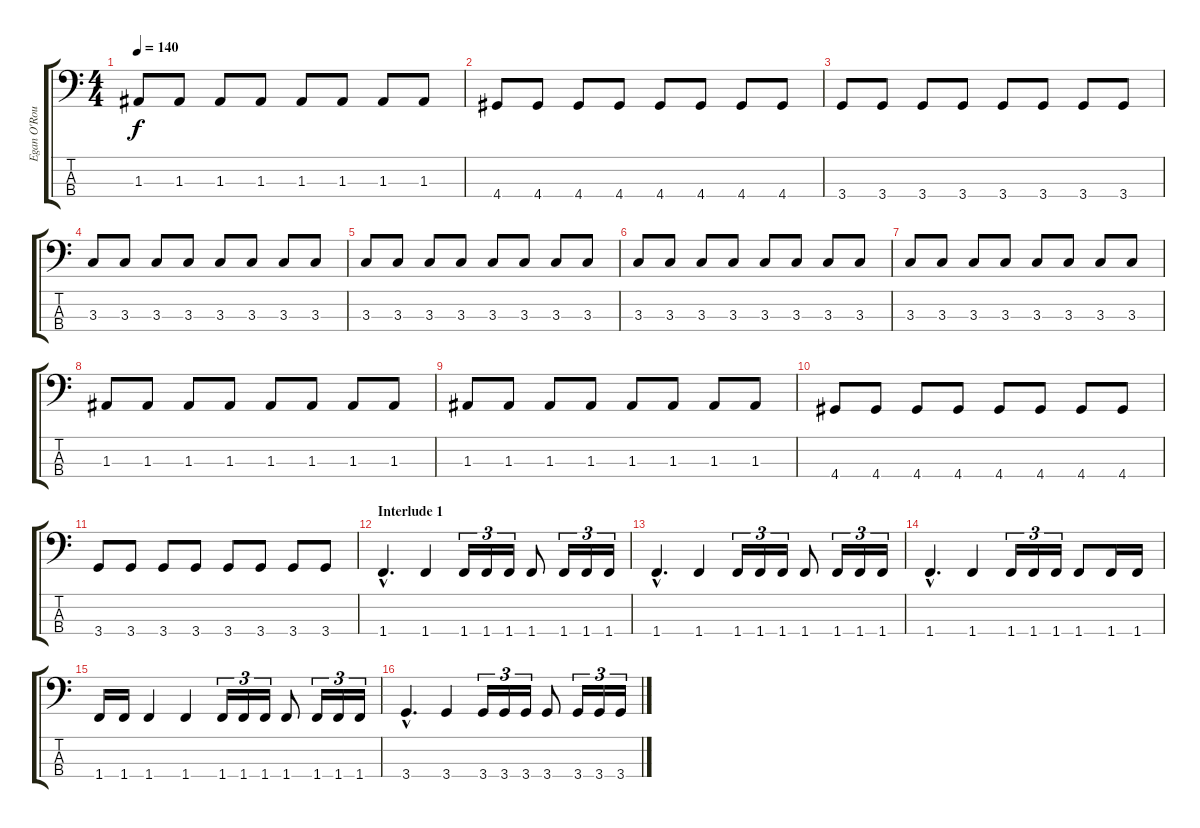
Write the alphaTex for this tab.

\track ("Egan O'Rourke" "Egan O'Rou") {instrument electricbasspick}
\staff {score tabs}
\tuning (G2 D2 A1 E1) {hide}
\ts (4 4)
\tempo 140
\clef f4
\ks c
1.3.8{dy f} 1.3.8 1.3.8 1.3.8 1.3.8 1.3.8 1.3.8 1.3.8 |
4.4.8 4.4.8 4.4.8 4.4.8 4.4.8 4.4.8 4.4.8 4.4.8 |
3.4.8 3.4.8 3.4.8 3.4.8 3.4.8 3.4.8 3.4.8 3.4.8 |
3.3.8 3.3.8 3.3.8 3.3.8 3.3.8 3.3.8 3.3.8 3.3.8 |
3.3.8 3.3.8 3.3.8 3.3.8 3.3.8 3.3.8 3.3.8 3.3.8 |
3.3.8 3.3.8 3.3.8 3.3.8 3.3.8 3.3.8 3.3.8 3.3.8 |
3.3.8 3.3.8 3.3.8 3.3.8 3.3.8 3.3.8 3.3.8 3.3.8 |
1.3.8 1.3.8 1.3.8 1.3.8 1.3.8 1.3.8 1.3.8 1.3.8 |
1.3.8 1.3.8 1.3.8 1.3.8 1.3.8 1.3.8 1.3.8 1.3.8 |
4.4.8 4.4.8 4.4.8 4.4.8 4.4.8 4.4.8 4.4.8 4.4.8 |
3.4.8 3.4.8 3.4.8 3.4.8 3.4.8 3.4.8 3.4.8 3.4.8 |
\section ("" "Interlude 1")
1.4{hac}.4{d} 1.4.4 1.4.16{tu (3 2)} 1.4.16{tu (3 2)} 1.4.16{tu (3 2)} 1.4.8 1.4.16{tu (3 2)} 1.4.16{tu (3 2)} 1.4.16{tu (3 2)} |
1.4{hac}.4{d} 1.4.4 1.4.16{tu (3 2)} 1.4.16{tu (3 2)} 1.4.16{tu (3 2)} 1.4.8 1.4.16{tu (3 2)} 1.4.16{tu (3 2)} 1.4.16{tu (3 2)} |
1.4{hac}.4{d} 1.4.4 1.4.16{tu (3 2)} 1.4.16{tu (3 2)} 1.4.16{tu (3 2)} 1.4.8 1.4.16 1.4.16 |
1.4.16 1.4.16 1.4.4 1.4.4 1.4.16{tu (3 2)} 1.4.16{tu (3 2)} 1.4.16{tu (3 2)} 1.4.8 1.4.16{tu (3 2)} 1.4.16{tu (3 2)} 1.4.16{tu (3 2)} |
3.4{hac}.4{d} 3.4.4 3.4.16{tu (3 2)} 3.4.16{tu (3 2)} 3.4.16{tu (3 2)} 3.4.8 3.4.16{tu (3 2)} 3.4.16{tu (3 2)} 3.4.16{tu (3 2)}
